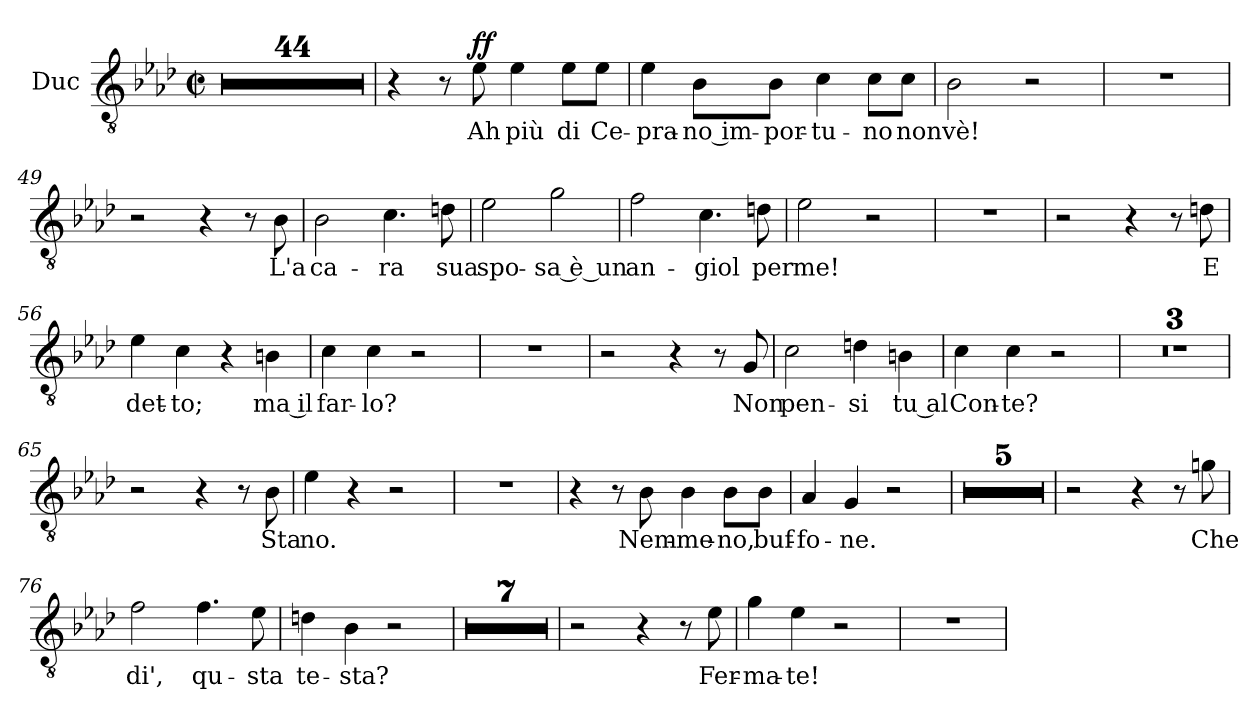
**kern	**text	**dynam
*part1	*part1	*part1
*staff1	*staff1	*staff1
*I"Duc	*	*
*I'Duc	*	*
*clefGv2	*	*
*k[b-e-a-d-]	*	*
*M2/2	*	*
*met(c|)	*	*
*MM224	*	*
=1	=1	=1
1r	.	.
=2	=2	=2
1r	.	.
=3	=3	=3
1r	.	.
=4	=4	=4
1r	.	.
=5	=5	=5
1r	.	.
=6	=6	=6
1r	.	.
!!LO:LB:g=z
=7	=7	=7
1r	.	.
=8	=8	=8
1r	.	.
=9	=9	=9
1r	.	.
=10	=10	=10
1r	.	.
!!LO:PB:g=z
=11	=11	=11
1r	.	.
=12	=12	=12
1r	.	.
=13	=13	=13
1r	.	.
!!LO:PB:g=z
=14	=14	=14
1r	.	.
=15	=15	=15
1r	.	.
=16	=16	=16
1r	.	.
=17	=17	=17
1r	.	.
!!LO:PB:g=z
=18	=18	=18
1r	.	.
=19	=19	=19
1r	.	.
=20	=20	=20
1r	.	.
!!LO:PB:g=z
=21	=21	=21
1r	.	.
=22	=22	=22
1r	.	.
=23	=23	=23
1r	.	.
!!LO:LB:g=z
=24	=24	=24
1r	.	.
=25	=25	=25
1r	.	.
=26	=26	=26
1r	.	.
=27	=27	=27
1r	.	.
!!LO:PB:g=z
=28	=28	=28
1r	.	.
=29	=29	=29
1r	.	.
=30	=30	=30
1r	.	.
!!LO:PB:g=z
=31	=31	=31
1r	.	.
=32	=32	=32
1r	.	.
=33	=33	=33
1r	.	.
!!LO:PB:g=z
=34	=34	=34
1r	.	.
=35	=35	=35
1r	.	.
=36	=36	=36
1r	.	.
=37	=37	=37
1r	.	.
!!LO:PB:g=z
=38	=38	=38
1r	.	.
=39	=39	=39
1r	.	.
=40	=40	=40
1r	.	.
=41	=41	=41
1r	.	.
!!LO:LB:g=z
=42	=42	=42
1r	.	.
=43	=43	=43
1r	.	.
=44	=44	=44
1r	.	.
=45	=45	=45
4r	.	.
8r	.	.
!	!	!LO:DY:a
8e-\	Ah	ff
4e-\	più	.
8e-\L	di	.
8e-\J	Ce-	.
=46	=46	=46
4e-\	-pra-	.
8B-\L	-no im-	.
8B-\J	-por-	.
4c\	-tu-	.
8c\L	-no	.
8c\J	non	.
!!LO:PB:g=z
=47	=47	=47
2B-\	vè!	.
2r	.	.
=48	=48	=48
1r	.	.
=49	=49	=49
2r	.	.
4r	.	.
8r	.	.
8B-\	L'a	.
=50	=50	=50
2B-\	ca-	.
4.c\	-ra	.
8dn\	sua	.
!!LO:LB:g=z
=51	=51	=51
2e-\	spo-	.
2g\	-sa è un	.
=52	=52	=52
2f\	an-	.
4.c\	-giol	.
8dn\	per	.
=53	=53	=53
2e-\	me!	.
2r	.	.
=54	=54	=54
1r	.	.
!!LO:LB:g=z
=55	=55	=55
2r	.	.
4r	.	.
8r	.	.
8dn\	E	.
=56	=56	=56
4e-\	det-	.
4c\	-to;	.
4r	.	.
4Bn\	ma il	.
=57	=57	=57
4c\	far-	.
4c\	-lo?	.
2r	.	.
=58	=58	=58
1r	.	.
!!LO:PB:g=z
=59	=59	=59
2r	.	.
4r	.	.
8r	.	.
8G/	Non	.
=60	=60	=60
2c\	pen-	.
4dn\	-si	.
4Bn\	tu al	.
=61	=61	=61
4c\	Con-	.
4c\	-te?	.
2r	.	.
!!LO:LB:g=z
=62	=62	=62
1r	.	.
=63	=63	=63
1r	.	.
=64	=64	=64
1r	.	.
=65	=65	=65
2r	.	.
4r	.	.
8r	.	.
8B-\	Sta	.
!!LO:LB:g=z
=66	=66	=66
4e-\	no.	.
4r	.	.
2r	.	.
=67	=67	=67
1r	.	.
=68	=68	=68
4r	.	.
8r	.	.
8B-\	Nem-	.
4B-\	-me-	.
8B-\L	-no,	.
8B-\J	buf-	.
=69	=69	=69
4A-/	-fo-	.
4G/	-ne.	.
2r	.	.
!!LO:PB:g=z
=70	=70	=70
1r	.	.
=71	=71	=71
1r	.	.
=72	=72	=72
1r	.	.
=73	=73	=73
1r	.	.
!!LO:LB:g=z
=74	=74	=74
1r	.	.
=75	=75	=75
2r	.	.
4r	.	.
8r	.	.
8gn\	Che	.
=76	=76	=76
2f\	di',	.
4.f\	qu-	.
8e-\	-sta	.
=77	=77	=77
4dn\	te-	.
4B-\	-sta?	.
2r	.	.
=78	=78	=78
1r	.	.
!!LO:LB:g=z
=79	=79	=79
1r	.	.
=80	=80	=80
1r	.	.
=81	=81	=81
1r	.	.
=82	=82	=82
1r	.	.
=83	=83	=83
1r	.	.
!!LO:PB:g=z
=84	=84	=84
1r	.	.
=85	=85	=85
2r	.	.
4r	.	.
8r	.	.
8e-\	Fer-	.
=86	=86	=86
4g\	-ma-	.
4e-\	-te!	.
2r	.	.
!!LO:PB:g=z
=87	=87	=87
1r	.	.
=	=	=
*-	*-	*-
